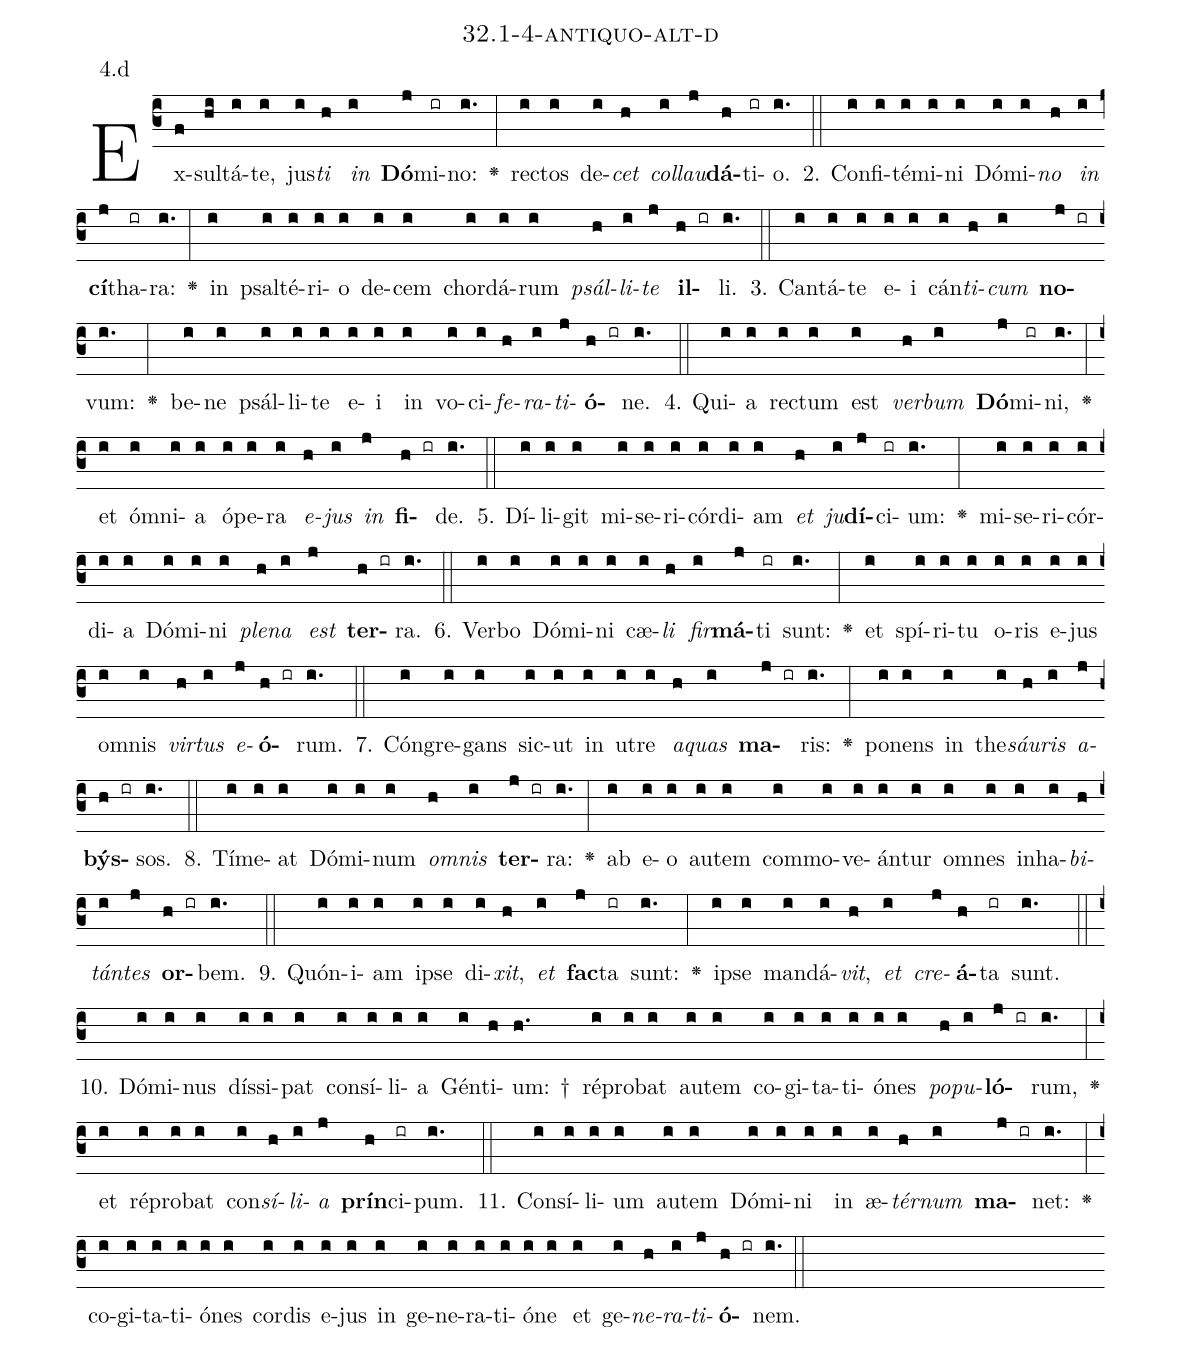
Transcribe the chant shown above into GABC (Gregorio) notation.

name: 32.1-4-antiquo-alt-d;
annotation: 4.d;
%%
(c3)Ex(f)sul(hi)tá(i)te,(i) jus(i)<i>ti</i>(h) <i>in</i>(i) <b>Dó</b>(j)mi(ir)no:(i.) <v>\greheightstar</v>(:) rec(i)tos(i) de(i)<i>cet</i>(h) <i>col</i>(i)<i>lau</i>(j)<b>dá</b>(h)ti(ir)o.(i.) (::)
2. Con(i)fi(i)té(i)mi(i)ni(i) Dó(i)mi(i)<i>no</i>(h) <i>in</i>(i) <b>cí</b>(j)tha(ir)ra:(i.) <v>\greheightstar</v>(:) in(i) psal(i)té(i)ri(i)o(i) de(i)cem(i) chor(i)dá(i)rum(i) <i>psál</i>(h)<i>li</i>(i)<i>te</i>(j) <b>il</b>(h ir)li.(i.) (::)
3. Can(i)tá(i)te(i) e(i)i(i) cán(i)<i>ti</i>(h)<i>cum</i>(i) <b>no</b>(j ir)vum:(i.) <v>\greheightstar</v>(:) be(i)ne(i) psál(i)li(i)te(i) e(i)i(i) in(i) vo(i)ci(i)<i>fe</i>(h)<i>ra</i>(i)<i>ti</i>(j)<b>ó</b>(h ir)ne.(i.) (::)
4. Qui(i)a(i) rec(i)tum(i) est(i) <i>ver</i>(h)<i>bum</i>(i) <b>Dó</b>(j)mi(ir)ni,(i.) <v>\greheightstar</v>(:) et(i) óm(i)ni(i)a(i) ó(i)pe(i)ra(i) <i>e</i>(h)<i>jus</i>(i) <i>in</i>(j) <b>fi</b>(h ir)de.(i.) (::)
5. Dí(i)li(i)git(i) mi(i)se(i)ri(i)cór(i)di(i)am(i) <i>et</i>(h) <i>ju</i>(i)<b>dí</b>(j)ci(ir)um:(i.) <v>\greheightstar</v>(:) mi(i)se(i)ri(i)cór(i)di(i)a(i) Dó(i)mi(i)ni(i) <i>ple</i>(h)<i>na</i>(i) <i>est</i>(j) <b>ter</b>(h ir)ra.(i.) (::)
6. Ver(i)bo(i) Dó(i)mi(i)ni(i) cæ(i)<i>li</i>(h) <i>fir</i>(i)<b>má</b>(j)ti(ir) sunt:(i.) <v>\greheightstar</v>(:) et(i) spí(i)ri(i)tu(i) o(i)ris(i) e(i)jus(i) om(i)nis(i) <i>vir</i>(h)<i>tus</i>(i) <i>e</i>(j)<b>ó</b>(h ir)rum.(i.) (::)
7. Cón(i)gre(i)gans(i) sic(i)ut(i) in(i) u(i)tre(i) <i>a</i>(h)<i>quas</i>(i) <b>ma</b>(j ir)ris:(i.) <v>\greheightstar</v>(:) po(i)nens(i) in(i) the(i)<i>sáu</i>(h)<i>ris</i>(i) <i>a</i>(j)<b>býs</b>(h ir)sos.(i.) (::)
8. Tí(i)me(i)at(i) Dó(i)mi(i)num(i) <i>om</i>(h)<i>nis</i>(i) <b>ter</b>(j ir)ra:(i.) <v>\greheightstar</v>(:) ab(i) e(i)o(i) au(i)tem(i) com(i)mo(i)ve(i)án(i)tur(i) om(i)nes(i) in(i)ha(i)<i>bi</i>(h)<i>tán</i>(i)<i>tes</i>(j) <b>or</b>(h ir)bem.(i.) (::)
9. Quón(i)i(i)am(i) ip(i)se(i) di(i)<i>xit</i>,(h) <i>et</i>(i) <b>fac</b>(j)ta(ir) sunt:(i.) <v>\greheightstar</v>(:) ip(i)se(i) man(i)dá(i)<i>vit</i>,(h) <i>et</i>(i) <i>cre</i>(j)<b>á</b>(h)ta(ir) sunt.(i.) (::)
10. Dó(i)mi(i)nus(i) dís(i)si(i)pat(i) con(i)sí(i)li(i)a(i) Gén(i)ti(h)um: †(h.) ré(i)pro(i)bat(i) au(i)tem(i) co(i)gi(i)ta(i)ti(i)ó(i)nes(i) <i>po</i>(h)<i>pu</i>(i)<b>ló</b>(j ir)rum,(i.) <v>\greheightstar</v>(:) et(i) ré(i)pro(i)bat(i) con(i)<i>sí</i>(h)<i>li</i>(i)<i>a</i>(j) <b>prín</b>(h)ci(ir)pum.(i.) (::)
11. Con(i)sí(i)li(i)um(i) au(i)tem(i) Dó(i)mi(i)ni(i) in(i) æ(i)<i>tér</i>(h)<i>num</i>(i) <b>ma</b>(j ir)net:(i.) <v>\greheightstar</v>(:) co(i)gi(i)ta(i)ti(i)ó(i)nes(i) cor(i)dis(i) e(i)jus(i) in(i) ge(i)ne(i)ra(i)ti(i)ó(i)ne(i) et(i) ge(i)<i>ne</i>(h)<i>ra</i>(i)<i>ti</i>(j)<b>ó</b>(h ir)nem.(i.) (::)
